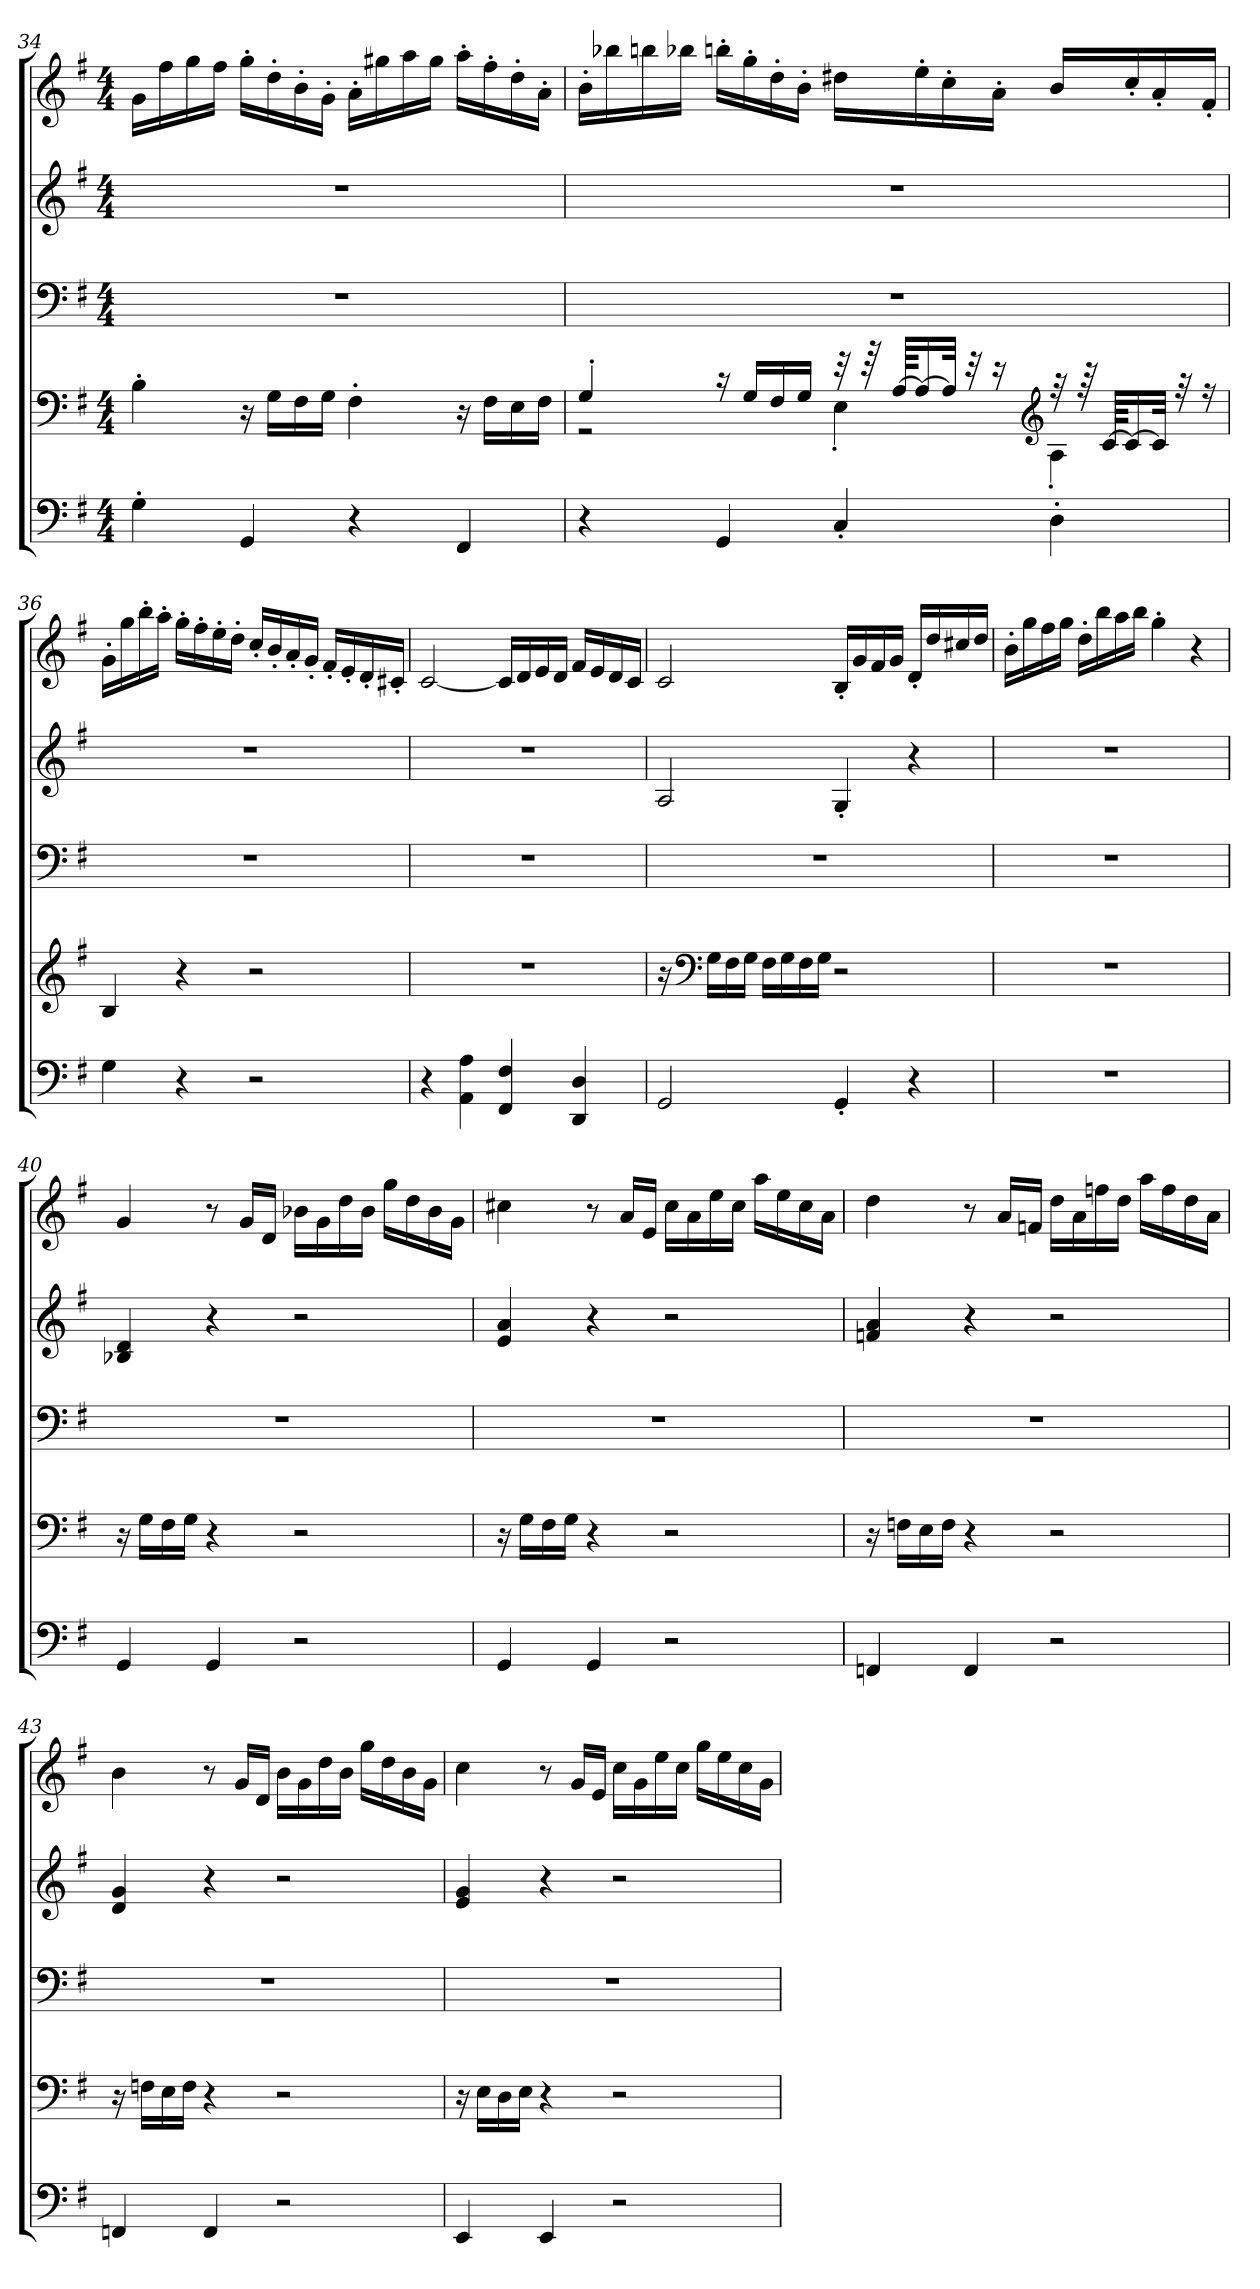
**kern	**kern	**kern	**kern	**kern
*part5	*part4	*part3	*part2	*part1
*staff5	*staff4	*staff3	*staff2	*staff1
!!LO:LB:g=z
*clefF4	*clefF4	*clefF4	*clefG2	*clefG2
*k[f#]	*k[f#]	*k[f#]	*k[f#]	*k[f#]
*M4/4	*M4/4	*M4/4	*M4/4	*M4/4
*MM123	*MM123	*MM123	*MM123	*MM123
=34	=34	=34	=34	=34
4G'\	4B'\	1r	1r	16g\LL
.	.	.	.	16ff#\
.	.	.	.	16gg\
.	.	.	.	16ff#\JJ
4GG/	16r	.	.	16gg'\LL
.	16G\LL	.	.	16dd'\
.	16F#\	.	.	16b'\
.	16G\JJ	.	.	16g'\JJ
4r	4F#'\	.	.	16a'\LL
.	.	.	.	16gg#X\
.	.	.	.	16aa\
.	.	.	.	16gg#\JJ
4FF#/	16r	.	.	16aa'\LL
.	16F#\LL	.	.	16ff#'\
.	16E\	.	.	16dd'\
.	16F#\JJ	.	.	16a'\JJ
!!LO:PB:g=z
=35	=35	=35	=35	=35
*	*^	*	*	*
4r	4G'/	2r	1r	1r	16b'\LL
.	.	.	.	.	16bb-X\
.	.	.	.	.	16bbn\
.	.	.	.	.	16bb-X\JJ
4GG/	16r	.	.	.	16bbn'\LL
.	16G/LL	.	.	.	16gg'\
.	16F#/	.	.	.	16dd'\
.	16G/JJ	.	.	.	16b'\JJ
4C'/	32r	4E'\	.	.	16dd#X\LL
.	64r	.	.	.	.
.	[64A/KKLL	.	.	.	.
.	16A/_	.	.	.	16ee'\
.	32A/JJk]	.	.	.	16cc'\
.	32r	.	.	.	.
.	16r	.	.	.	16a'\JJ
*	*clefG2	*	*	*	*
4D'\	32r	4A'\	.	.	16b/LL
.	64r	.	.	.	.
.	[64c/KKLL	.	.	.	.
.	16c/_	.	.	.	16cc'/
.	32c/JJk]	.	.	.	16a'/
.	32r	.	.	.	.
.	16r	.	.	.	16f#'/JJ
*	*v	*v	*	*	*
!!LO:LB:g=z
=36	=36	=36	=36	=36
*	*	*	*	*MM123
4G\	4B/	1r	1r	16g'\LL
.	.	.	.	16gg\
.	.	.	.	16bb'\
.	.	.	.	16aa'\JJ
4r	4r	.	.	16gg'\LL
.	.	.	.	16ff#'\
.	.	.	.	16ee'\
.	.	.	.	16dd'\JJ
2r	2r	.	.	16cc'/LL
.	.	.	.	16b'/
.	.	.	.	16a'/
.	.	.	.	16g'/JJ
.	.	.	.	16f#'/LL
.	.	.	.	16e'/
.	.	.	.	16d'/
.	.	.	.	16c#X'/JJ
=37	=37	=37	=37	=37
4r	1r	1r	1r	[2c/
4AA\ 4A\	.	.	.	.
4FF#/ 4F#/	.	.	.	16c/LL]
.	.	.	.	16d/
.	.	.	.	16e/
.	.	.	.	16d/JJ
4DD/ 4D/	.	.	.	16f#/LL
.	.	.	.	16e/
.	.	.	.	16d/
.	.	.	.	16c/JJ
!!LO:PB:g=z
=38	=38	=38	=38	=38
*	*	*	*	*MM118
2GG/	16r	1r	2A/	2c/
*	*clefF4	*	*	*
.	16G\LL	.	.	.
.	16F#\	.	.	.
.	16G\JJ	.	.	.
.	16F#\LL	.	.	.
.	16G\	.	.	.
.	16F#\	.	.	.
.	16G\JJ	.	.	.
4GG'/	2r	.	4G'/	16B'/LL
*	*	*	*	*MM123
.	.	.	.	16g/
.	.	.	.	16f#/
.	.	.	.	16g/JJ
4r	.	.	4r	16d'/LL
.	.	.	.	16dd/
.	.	.	.	16cc#X/
.	.	.	.	16dd/JJ
=39	=39	=39	=39	=39
1r	1r	1r	1r	16b'\LL
.	.	.	.	16gg\
.	.	.	.	16ff#\
.	.	.	.	16gg\JJ
*	*	*	*	*MM121
.	.	.	.	16dd'\LL
.	.	.	.	16bb\
.	.	.	.	16aa\
*	*	*	*	*MM105
.	.	.	.	16bb\JJ
.	.	.	.	4gg'\
.	.	.	.	4r
=40	=40	=40	=40	=40
*	*	*	*	*MM125
4GG/	16r	1r	4B-X/ 4d/	4g/
.	16G\LL	.	.	.
.	16F#\	.	.	.
.	16G\JJ	.	.	.
4GG/	4r	.	4r	8r
.	.	.	.	16g/LL
.	.	.	.	16d/JJ
2r	2r	.	2r	16b-X\LL
.	.	.	.	16g\
.	.	.	.	16dd\
.	.	.	.	16b-\JJ
.	.	.	.	16gg\LL
.	.	.	.	16dd\
.	.	.	.	16b-\
.	.	.	.	16g\JJ
!!LO:LB:g=z
=41	=41	=41	=41	=41
4GG/	16r	1r	4e/ 4a/	4cc#X\
.	16G\LL	.	.	.
.	16F#\	.	.	.
.	16G\JJ	.	.	.
4GG/	4r	.	4r	8r
.	.	.	.	16a/LL
.	.	.	.	16e/JJ
2r	2r	.	2r	16cc#\LL
.	.	.	.	16a\
.	.	.	.	16ee\
.	.	.	.	16cc#\JJ
.	.	.	.	16aa\LL
.	.	.	.	16ee\
.	.	.	.	16cc#\
.	.	.	.	16a\JJ
=42	=42	=42	=42	=42
4FFn/	16r	1r	4fn/ 4a/	4dd\
.	16Fn\LL	.	.	.
.	16E\	.	.	.
.	16F\JJ	.	.	.
4FF/	4r	.	4r	8r
.	.	.	.	16a/LL
.	.	.	.	16fn/JJ
2r	2r	.	2r	16dd\LL
.	.	.	.	16a\
.	.	.	.	16ffn\
.	.	.	.	16dd\JJ
.	.	.	.	16aa\LL
.	.	.	.	16ff\
.	.	.	.	16dd\
.	.	.	.	16a\JJ
!!LO:PB:g=z
=43	=43	=43	=43	=43
4FFn/	16r	1r	4d/ 4g/	4b\
.	16Fn\LL	.	.	.
.	16E\	.	.	.
.	16F\JJ	.	.	.
4FF/	4r	.	4r	8r
.	.	.	.	16g/LL
.	.	.	.	16d/JJ
2r	2r	.	2r	16b\LL
.	.	.	.	16g\
.	.	.	.	16dd\
.	.	.	.	16b\JJ
.	.	.	.	16gg\LL
.	.	.	.	16dd\
.	.	.	.	16b\
.	.	.	.	16g\JJ
=44	=44	=44	=44	=44
4EE/	16r	1r	4e/ 4g/	4cc\
.	16E\LL	.	.	.
.	16D\	.	.	.
.	16E\JJ	.	.	.
4EE/	4r	.	4r	8r
.	.	.	.	16g/LL
.	.	.	.	16e/JJ
2r	2r	.	2r	16cc\LL
.	.	.	.	16g\
.	.	.	.	16ee\
.	.	.	.	16cc\JJ
.	.	.	.	16gg\LL
.	.	.	.	16ee\
.	.	.	.	16cc\
.	.	.	.	16g\JJ
=	=	=	=	=
*-	*-	*-	*-	*-
